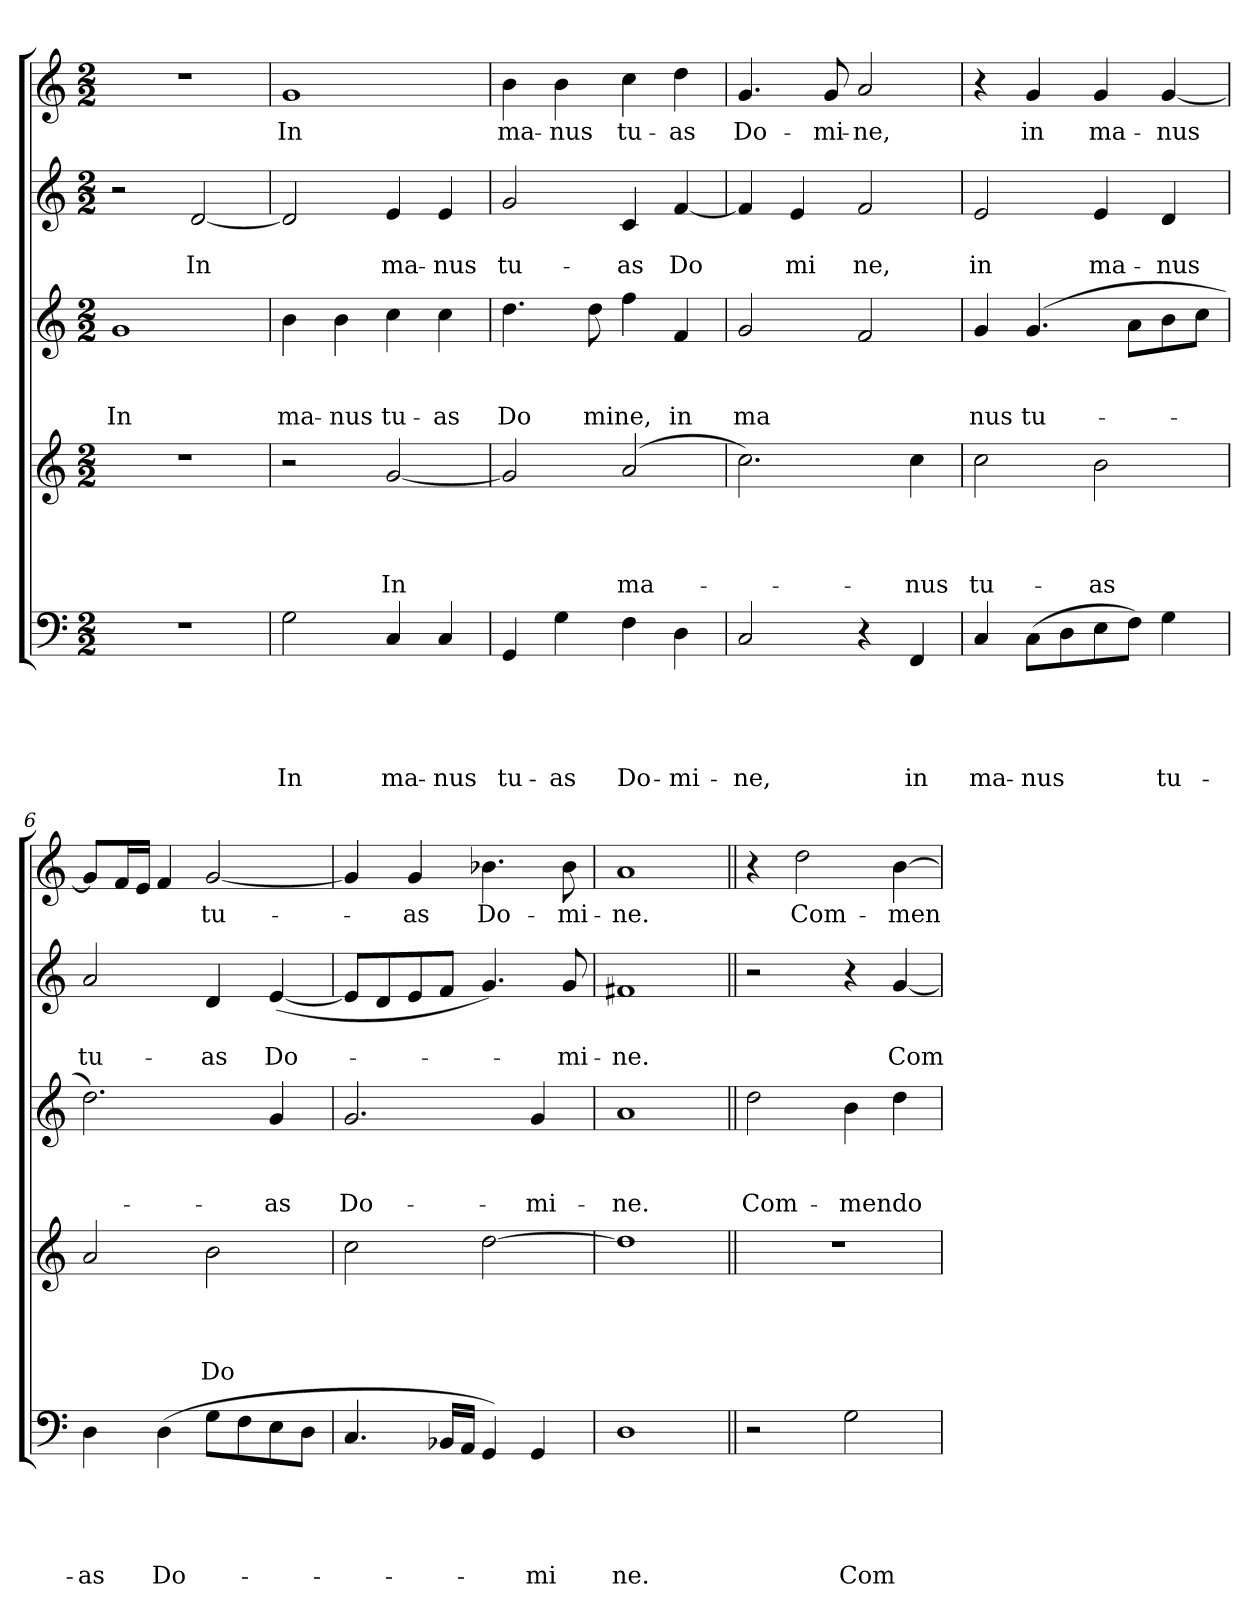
**kern	**text	**text	**text	**text	**text	**kern	**text	**text	**text	**text	**kern	**text	**text	**text	**kern	**text	**text	**kern	**text
*part5	*part5	*part5	*part5	*part5	*part5	*part4	*part4	*part4	*part4	*part4	*part3	*part3	*part3	*part3	*part2	*part2	*part2	*part1	*part1
*staff5	*staff5	*staff5	*staff5	*staff5	*staff5	*staff4	*staff4	*staff4	*staff4	*staff4	*staff3	*staff3	*staff3	*staff3	*staff2	*staff2	*staff2	*staff1	*staff1
*clefF4	*	*	*	*	*	*clefG2	*	*	*	*	*clefG2	*	*	*	*clefG2	*	*	*clefG2	*
*	*	*	*	*	*	*ITrd7c12	*	*	*	*	*ITrd7c12	*	*	*	*	*	*	*	*
*k[]	*	*	*	*	*	*k[]	*	*	*	*	*k[]	*	*	*	*k[]	*	*	*k[]	*
*C:	*	*	*	*	*	*C:	*	*	*	*	*C:	*	*	*	*C:	*	*	*C:	*
*M2/2	*	*	*	*	*	*M2/2	*	*	*	*	*M2/2	*	*	*	*M2/2	*	*	*M2/2	*
=1	=1	=1	=1	=1	=1	=1	=1	=1	=1	=1	=1	=1	=1	=1	=1	=1	=1	=1	=1
!	!	!	!	!	!	!	!	!	!	!	!	!	!	!LO:LY:b	!	!	!	!	!
1r	.	.	.	.	.	1r	.	.	.	.	1G	.	.	In	2r	.	.	1r	.
!	!	!	!	!	!	!	!	!	!	!	!	!	!	!	!	!	!LO:LY:b	!	!
.	.	.	.	.	.	.	.	.	.	.	.	.	.	.	[<2d/	.	In	.	.
=2	=2	=2	=2	=2	=2	=2	=2	=2	=2	=2	=2	=2	=2	=2	=2	=2	=2	=2	=2
!	!	!	!	!	!LO:LY:b	!	!	!	!	!	!	!	!	!LO:LY:b	!	!	!	!	!LO:LY:b
2G\	.	.	.	.	In	2r	.	.	.	.	4B\	.	.	ma-	2d/]	.	.	1g	In
!	!	!	!	!	!	!	!	!	!	!	!	!	!	!LO:LY:b	!	!	!	!	!
.	.	.	.	.	.	.	.	.	.	.	4B\	.	.	-nus	.	.	.	.	.
!	!	!	!	!	!LO:LY:b	!	!	!	!	!LO:LY:b	!	!	!	!LO:LY:b	!	!	!LO:LY:b	!	!
4C/	.	.	.	.	ma-	[<2G/	.	.	.	In	4c\	.	.	tu-	4e/	.	ma-	.	.
!	!	!	!	!	!LO:LY:b	!	!	!	!	!	!	!	!	!LO:LY:b	!	!	!LO:LY:b	!	!
4C/	.	.	.	.	-nus	.	.	.	.	.	4c\	.	.	-as	4e/	.	-nus	.	.
=3	=3	=3	=3	=3	=3	=3	=3	=3	=3	=3	=3	=3	=3	=3	=3	=3	=3	=3	=3
!	!	!	!	!	!LO:LY:b	!	!	!	!	!	!	!	!	!LO:LY:b	!	!	!LO:LY:b	!	!LO:LY:b
4GG/	.	.	.	.	tu-	2G/]	.	.	.	.	4.d\	.	.	Do	2g/	.	tu-	4b\	ma-
!	!	!	!	!	!LO:LY:b	!	!	!	!	!	!	!	!	!	!	!	!	!	!LO:LY:b
4G\	.	.	.	.	-as	.	.	.	.	.	.	.	.	.	.	.	.	4b\	-nus
!	!	!	!	!	!	!	!	!	!	!	!	!	!	!LO:LY:b	!	!	!	!	!
.	.	.	.	.	.	.	.	.	.	.	8d\	.	.	mi­ne,	.	.	.	.	.
!	!	!	!	!	!LO:LY:b	!	!	!	!	!LO:LY:b	!	!	!	!	!	!	!LO:LY:b	!	!LO:LY:b
4F\	.	.	.	.	Do-	(<2A/	.	.	.	ma-	4f\	.	.	.	4c/	.	-as	4cc\	tu-
!	!	!	!	!	!LO:LY:b	!	!	!	!	!	!	!	!	!LO:LY:b	!	!	!LO:LY:b	!	!LO:LY:b
4D\	.	.	.	.	-mi-	.	.	.	.	.	4F/	.	.	in	[<4f/	.	Do	4dd\	-as
=4	=4	=4	=4	=4	=4	=4	=4	=4	=4	=4	=4	=4	=4	=4	=4	=4	=4	=4	=4
!	!	!	!	!	!LO:LY:b	!	!	!	!	!	!	!	!	!LO:LY:b	!	!	!	!	!LO:LY:b
2C/	.	.	.	.	-ne,	2.c\)	.	.	.	.	2G/	.	.	ma	4f/]	.	.	4.g/	Do-
!	!	!	!	!	!	!	!	!	!	!	!	!	!	!	!	!	!LO:LY:b	!	!
.	.	.	.	.	.	.	.	.	.	.	.	.	.	.	4e/	.	mi	.	.
!	!	!	!	!	!	!	!	!	!	!	!	!	!	!	!	!	!	!	!LO:LY:b
.	.	.	.	.	.	.	.	.	.	.	.	.	.	.	.	.	.	8g/	-mi-
!	!	!	!	!	!	!	!	!	!	!	!	!	!	!	!	!	!LO:LY:b	!	!LO:LY:b
4r	.	.	.	.	.	.	.	.	.	.	2F/	.	.	.	2f/	.	ne,	2a/	-ne,
!	!	!	!	!	!LO:LY:b	!	!	!	!	!LO:LY:b	!	!	!	!	!	!	!	!	!
4FF/	.	.	.	.	in	4c\	.	.	.	-nus	.	.	.	.	.	.	.	.	.
=5	=5	=5	=5	=5	=5	=5	=5	=5	=5	=5	=5	=5	=5	=5	=5	=5	=5	=5	=5
!	!	!	!	!	!LO:LY:b	!	!	!	!	!LO:LY:b	!	!	!	!LO:LY:b	!	!	!LO:LY:b	!	!
4C/	.	.	.	.	ma-	2c\	.	.	.	tu-	4G/	.	.	nus	2e/	.	in	4r	.
!	!	!	!	!	!LO:LY:b	!	!	!	!	!	!	!	!	!LO:LY:b	!	!	!	!	!LO:LY:b
(<8C\L	.	.	.	.	-nus	.	.	.	.	.	(<4.G/	.	.	tu-	.	.	.	4g/	in
8D\	.	.	.	.	.	.	.	.	.	.	.	.	.	.	.	.	.	.	.
!	!	!	!	!	!	!	!	!	!	!LO:LY:b	!	!	!	!	!	!	!LO:LY:b	!	!LO:LY:b
8E\	.	.	.	.	.	2B\	.	.	.	-as	.	.	.	.	4e/	.	ma-	4g/	ma-
8F\J)	.	.	.	.	.	.	.	.	.	.	8A\L	.	.	.	.	.	.	.	.
!	!	!	!	!	!LO:LY:b	!	!	!	!	!	!	!	!	!	!	!	!LO:LY:b	!	!LO:LY:b
4G\	.	.	.	.	tu-	.	.	.	.	.	8B\	.	.	.	4d/	.	-nus	[<4g/	-nus
.	.	.	.	.	.	.	.	.	.	.	8c\J	.	.	.	.	.	.	.	.
!!LO:LB:g=z
=6	=6	=6	=6	=6	=6	=6	=6	=6	=6	=6	=6	=6	=6	=6	=6	=6	=6	=6	=6
!	!	!	!	!	!LO:LY:b	!	!	!	!	!	!	!	!	!	!	!	!LO:LY:b	!	!
4D\	.	.	.	.	-as	2A/	.	.	.	.	2.d\)	.	.	.	2a/	.	tu-	8g/L]	.
.	.	.	.	.	.	.	.	.	.	.	.	.	.	.	.	.	.	16f/L	.
.	.	.	.	.	.	.	.	.	.	.	.	.	.	.	.	.	.	16e/JJ	.
!	!	!	!	!	!LO:LY:b	!	!	!	!	!	!	!	!	!	!	!	!	!	!
(<4D\	.	.	.	.	Do-	.	.	.	.	.	.	.	.	.	.	.	.	4f/	.
!	!	!	!	!	!	!	!	!	!	!LO:LY:b	!	!	!	!	!	!	!LO:LY:b	!	!LO:LY:b
8G\L	.	.	.	.	.	2B\	.	.	.	Do	.	.	.	.	4d/	.	-as	[<2g/	tu-
8F\	.	.	.	.	.	.	.	.	.	.	.	.	.	.	.	.	.	.	.
!	!	!	!	!	!	!	!	!	!	!	!	!	!	!LO:LY:b	!	!	!LO:LY:b	!	!
8E\	.	.	.	.	.	.	.	.	.	.	4G/	.	.	-as	(<[<4e/	.	Do-	.	.
8D\J	.	.	.	.	.	.	.	.	.	.	.	.	.	.	.	.	.	.	.
=7	=7	=7	=7	=7	=7	=7	=7	=7	=7	=7	=7	=7	=7	=7	=7	=7	=7	=7	=7
!	!	!	!	!	!	!	!	!	!	!	!	!	!	!LO:LY:b	!	!	!	!	!
4.C/	.	.	.	.	.	2c\	.	.	.	.	2.G/	.	.	Do-	8e/L]	.	.	4g/]	.
.	.	.	.	.	.	.	.	.	.	.	.	.	.	.	8d/	.	.	.	.
!	!	!	!	!	!	!	!	!	!	!	!	!	!	!	!	!	!	!	!LO:LY:b
.	.	.	.	.	.	.	.	.	.	.	.	.	.	.	8e/	.	.	4g/	-as
16BB-i/LL	.	.	.	.	.	.	.	.	.	.	.	.	.	.	8f/J	.	.	.	.
16AA/JJ	.	.	.	.	.	.	.	.	.	.	.	.	.	.	.	.	.	.	.
!	!	!	!	!	!	!	!	!	!	!	!	!	!	!	!	!	!	!	!LO:LY:b
4GG/)	.	.	.	.	.	[>2d\	.	.	.	.	.	.	.	.	4.g/)	.	.	4.b-i\	Do-
!	!	!	!	!	!LO:LY:b	!	!	!	!	!	!	!	!	!LO:LY:b	!	!	!	!	!
4GG/	.	.	.	.	-mi	.	.	.	.	.	4G/	.	.	-mi-	.	.	.	.	.
!	!	!	!	!	!	!	!	!	!	!	!	!	!	!	!	!	!LO:LY:b	!	!LO:LY:b
.	.	.	.	.	.	.	.	.	.	.	.	.	.	.	8g/	.	-mi-	8b-\	-mi-
=8	=8	=8	=8	=8	=8	=8	=8	=8	=8	=8	=8	=8	=8	=8	=8	=8	=8	=8	=8
!	!	!	!	!	!LO:LY:b	!	!	!	!	!	!	!	!	!LO:LY:b	!	!	!LO:LY:b	!	!LO:LY:b
1D	.	.	.	.	ne.	1d]	.	.	.	.	1A	.	.	-ne.	1f#X	.	-ne.	1a	-ne.
!!LO:LB:g=z
=9||	=9||	=9||	=9||	=9||	=9||	=9||	=9||	=9||	=9||	=9||	=9||	=9||	=9||	=9||	=9||	=9||	=9||	=9||	=9||
!	!	!	!	!	!	!	!	!	!	!	!	!	!	!LO:LY:b	!	!	!	!	!
2r	.	.	.	.	.	1r	.	.	.	.	2d\	.	.	Com-	2r	.	.	4r	.
!	!	!	!	!	!	!	!	!	!	!	!	!	!	!	!	!	!	!	!LO:LY:b
.	.	.	.	.	.	.	.	.	.	.	.	.	.	.	.	.	.	2dd\	Com-
!	!	!	!	!	!LO:LY:b	!	!	!	!	!	!	!	!	!LO:LY:b	!	!	!	!	!
2G\	.	.	.	.	Com-	.	.	.	.	.	4B\	.	.	-men­do	4r	.	.	.	.
!	!	!	!	!	!	!	!	!	!	!	!	!	!	!	!	!	!LO:LY:b	!	!LO:LY:b
.	.	.	.	.	.	.	.	.	.	.	4d\	.	.	.	[<4g/	.	Com-	[>4b\	-men-
=	=	=	=	=	=	=	=	=	=	=	=	=	=	=	=	=	=	=	=
*-	*-	*-	*-	*-	*-	*-	*-	*-	*-	*-	*-	*-	*-	*-	*-	*-	*-	*-	*-
